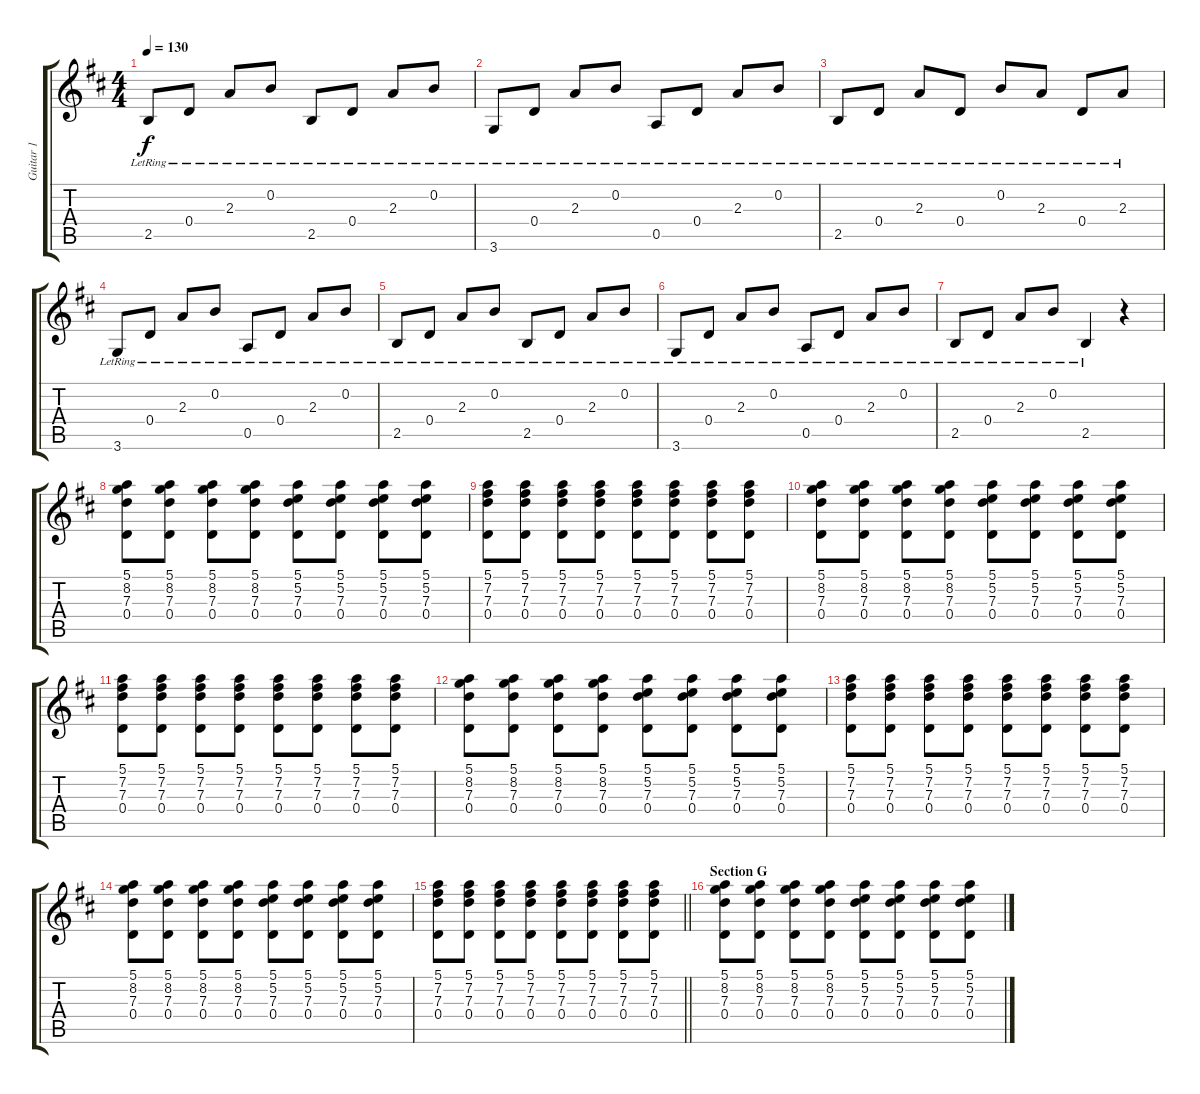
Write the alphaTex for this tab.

\track ("Guitar 1" "Guitar 1") {instrument electricguitarjazz}
\staff {score tabs}
\tuning (E4 B3 G3 D3 A2 E2) {hide}
\ts (4 4)
\tempo 130
\clef g2
\ks d
2.5{lr}.8{dy f} 0.4{lr}.8 2.3{lr}.8 0.2{lr}.8 2.5{lr}.8 0.4{lr}.8 2.3{lr}.8 0.2{lr}.8 |
3.6{lr}.8 0.4{lr}.8 2.3{lr}.8 0.2{lr}.8 0.5{lr}.8 0.4{lr}.8 2.3{lr}.8 0.2{lr}.8 |
2.5{lr}.8 0.4{lr}.8 2.3{lr}.8 0.4{lr}.8 0.2{lr}.8 2.3{lr}.8 0.4{lr}.8 2.3{lr}.8 |
3.6{lr}.8 0.4{lr}.8 2.3{lr}.8 0.2{lr}.8 0.5{lr}.8 0.4{lr}.8 2.3{lr}.8 0.2{lr}.8 |
2.5{lr}.8 0.4{lr}.8 2.3{lr}.8 0.2{lr}.8 2.5{lr}.8 0.4{lr}.8 2.3{lr}.8 0.2{lr}.8 |
3.6{lr}.8 0.4{lr}.8 2.3{lr}.8 0.2{lr}.8 0.5{lr}.8 0.4{lr}.8 2.3{lr}.8 0.2{lr}.8 |
2.5{lr}.8 0.4{lr}.8 2.3{lr}.8 0.2{lr}.8 2.5{lr}.4 r.4 |
(5.1 8.2 7.3 0.4).8{instrument distortionguitar} (5.1 8.2 7.3 0.4).8 (5.1 8.2 7.3 0.4).8 (5.1 8.2 7.3 0.4).8 (5.1 5.2 7.3 0.4).8 (5.1 5.2 7.3 0.4).8 (5.1 5.2 7.3 0.4).8 (5.1 5.2 7.3 0.4).8 |
(5.1 7.2 7.3 0.4).8 (5.1 7.2 7.3 0.4).8 (5.1 7.2 7.3 0.4).8 (5.1 7.2 7.3 0.4).8 (5.1 7.2 7.3 0.4).8 (5.1 7.2 7.3 0.4).8 (5.1 7.2 7.3 0.4).8 (5.1 7.2 7.3 0.4).8 |
(5.1 8.2 7.3 0.4).8 (5.1 8.2 7.3 0.4).8 (5.1 8.2 7.3 0.4).8 (5.1 8.2 7.3 0.4).8 (5.1 5.2 7.3 0.4).8 (5.1 5.2 7.3 0.4).8 (5.1 5.2 7.3 0.4).8 (5.1 5.2 7.3 0.4).8 |
(5.1 7.2 7.3 0.4).8 (5.1 7.2 7.3 0.4).8 (5.1 7.2 7.3 0.4).8 (5.1 7.2 7.3 0.4).8 (5.1 7.2 7.3 0.4).8 (5.1 7.2 7.3 0.4).8 (5.1 7.2 7.3 0.4).8 (5.1 7.2 7.3 0.4).8 |
(5.1 8.2 7.3 0.4).8 (5.1 8.2 7.3 0.4).8 (5.1 8.2 7.3 0.4).8 (5.1 8.2 7.3 0.4).8 (5.1 5.2 7.3 0.4).8 (5.1 5.2 7.3 0.4).8 (5.1 5.2 7.3 0.4).8 (5.1 5.2 7.3 0.4).8 |
(5.1 7.2 7.3 0.4).8 (5.1 7.2 7.3 0.4).8 (5.1 7.2 7.3 0.4).8 (5.1 7.2 7.3 0.4).8 (5.1 7.2 7.3 0.4).8 (5.1 7.2 7.3 0.4).8 (5.1 7.2 7.3 0.4).8 (5.1 7.2 7.3 0.4).8 |
(5.1 8.2 7.3 0.4).8 (5.1 8.2 7.3 0.4).8 (5.1 8.2 7.3 0.4).8 (5.1 8.2 7.3 0.4).8 (5.1 5.2 7.3 0.4).8 (5.1 5.2 7.3 0.4).8 (5.1 5.2 7.3 0.4).8 (5.1 5.2 7.3 0.4).8 |
\barLineRight lightlight
(5.1 7.2 7.3 0.4).8 (5.1 7.2 7.3 0.4).8 (5.1 7.2 7.3 0.4).8 (5.1 7.2 7.3 0.4).8 (5.1 7.2 7.3 0.4).8 (5.1 7.2 7.3 0.4).8 (5.1 7.2 7.3 0.4).8 (5.1 7.2 7.3 0.4).8 |
\section ("" "Section G")
(5.1 8.2 7.3 0.4).8 (5.1 8.2 7.3 0.4).8 (5.1 8.2 7.3 0.4).8 (5.1 8.2 7.3 0.4).8 (5.1 5.2 7.3 0.4).8 (5.1 5.2 7.3 0.4).8 (5.1 5.2 7.3 0.4).8 (5.1 5.2 7.3 0.4).8
